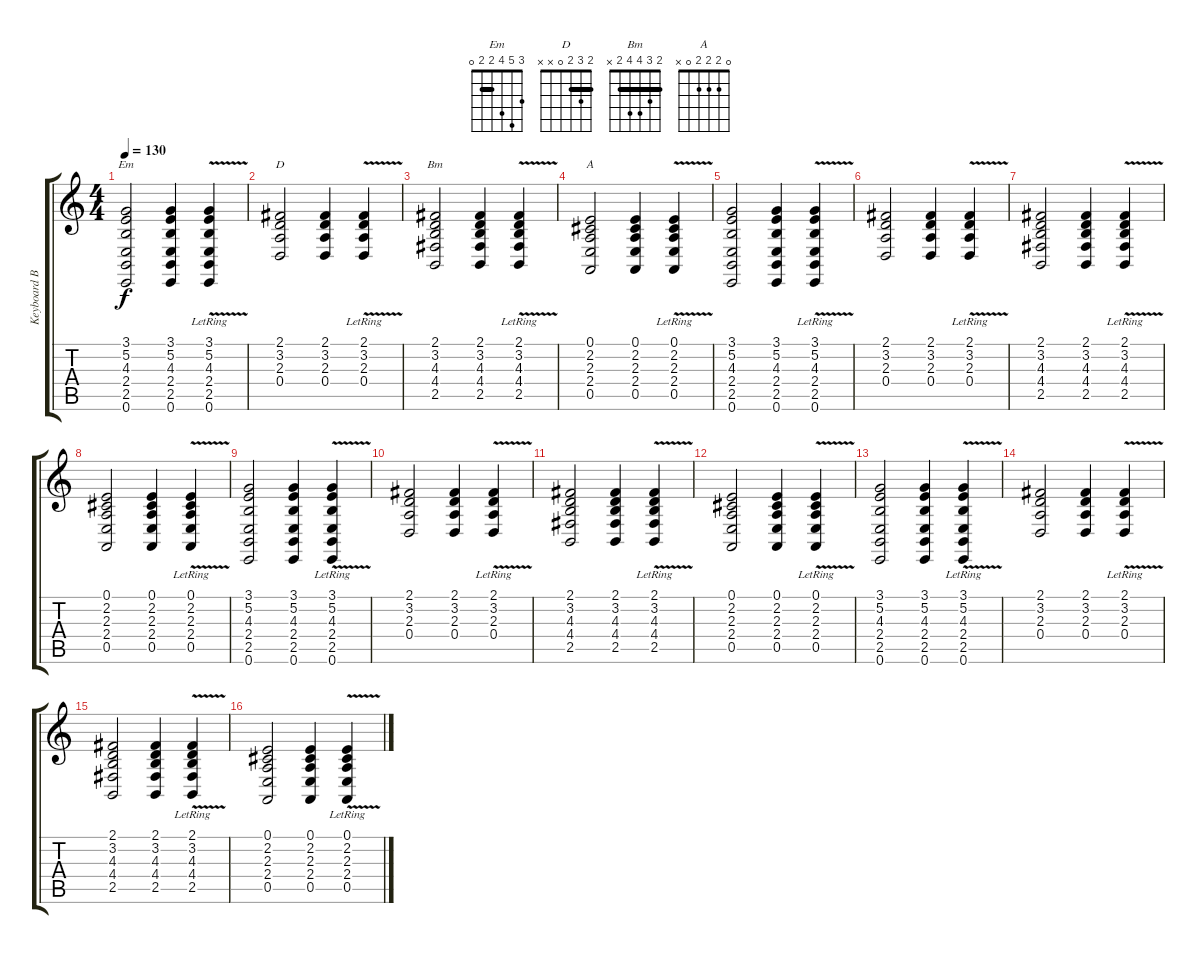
\track ("Keyboard Back" "Keyboard B") {instrument fx6goblins}
\staff {score tabs}
\tuning (E4 B3 G3 D3 A2 E2) {hide}
\chord ("Em" 3 5 4 2 2 0) {barre 2}
\chord ("D" 2 3 2 0 x x) {barre 2}
\chord ("Bm" 2 3 4 4 2 x) {barre 2}
\chord ("A" 0 2 2 2 0 x)
\ts (4 4)
\tempo 130
\clef g2
\ks c
(3.1 5.2 4.3 2.4 2.5 0.6).2{ch "Em" dy f} (3.1 5.2 4.3 2.4 2.5 0.6).4 (3.1 5.2{lr} 4.3 2.4 2.5{v} 0.6).4 |
(2.1 3.2 2.3 0.4).2{ch "D"} (2.1 3.2 2.3 0.4).4 (2.1 3.2{v lr} 2.3 0.4).4 |
(2.1 3.2 4.3 4.4 2.5).2{ch "Bm"} (2.1 3.2 4.3 4.4 2.5).4 (2.1{lr} 3.2 4.3{v} 4.4 2.5).4 |
(0.1 2.2 2.3 2.4 0.5).2{ch "A"} (0.1 2.2 2.3 2.4 0.5).4 (0.1{lr} 2.2 2.3{v} 2.4 0.5).4 |
(3.1 5.2 4.3 2.4 2.5 0.6).2 (3.1 5.2 4.3 2.4 2.5 0.6).4 (3.1 5.2{lr} 4.3 2.4 2.5{v} 0.6).4 |
(2.1 3.2 2.3 0.4).2 (2.1 3.2 2.3 0.4).4 (2.1 3.2{v lr} 2.3 0.4).4 |
(2.1 3.2 4.3 4.4 2.5).2 (2.1 3.2 4.3 4.4 2.5).4 (2.1{lr} 3.2 4.3{v} 4.4 2.5).4 |
(0.1 2.2 2.3 2.4 0.5).2 (0.1 2.2 2.3 2.4 0.5).4 (0.1{lr} 2.2 2.3{v} 2.4 0.5).4 |
(3.1 5.2 4.3 2.4 2.5 0.6).2 (3.1 5.2 4.3 2.4 2.5 0.6).4 (3.1 5.2{lr} 4.3 2.4 2.5{v} 0.6).4 |
(2.1 3.2 2.3 0.4).2 (2.1 3.2 2.3 0.4).4 (2.1 3.2{v lr} 2.3 0.4).4 |
(2.1 3.2 4.3 4.4 2.5).2 (2.1 3.2 4.3 4.4 2.5).4 (2.1{lr} 3.2 4.3{v} 4.4 2.5).4 |
(0.1 2.2 2.3 2.4 0.5).2 (0.1 2.2 2.3 2.4 0.5).4 (0.1{lr} 2.2 2.3{v} 2.4 0.5).4 |
(3.1 5.2 4.3 2.4 2.5 0.6).2 (3.1 5.2 4.3 2.4 2.5 0.6).4 (3.1 5.2{lr} 4.3 2.4 2.5{v} 0.6).4 |
(2.1 3.2 2.3 0.4).2 (2.1 3.2 2.3 0.4).4 (2.1 3.2{v lr} 2.3 0.4).4 |
(2.1 3.2 4.3 4.4 2.5).2 (2.1 3.2 4.3 4.4 2.5).4 (2.1{lr} 3.2 4.3{v} 4.4 2.5).4 |
(0.1 2.2 2.3 2.4 0.5).2 (0.1 2.2 2.3 2.4 0.5).4 (0.1{lr} 2.2 2.3{v} 2.4 0.5).4
